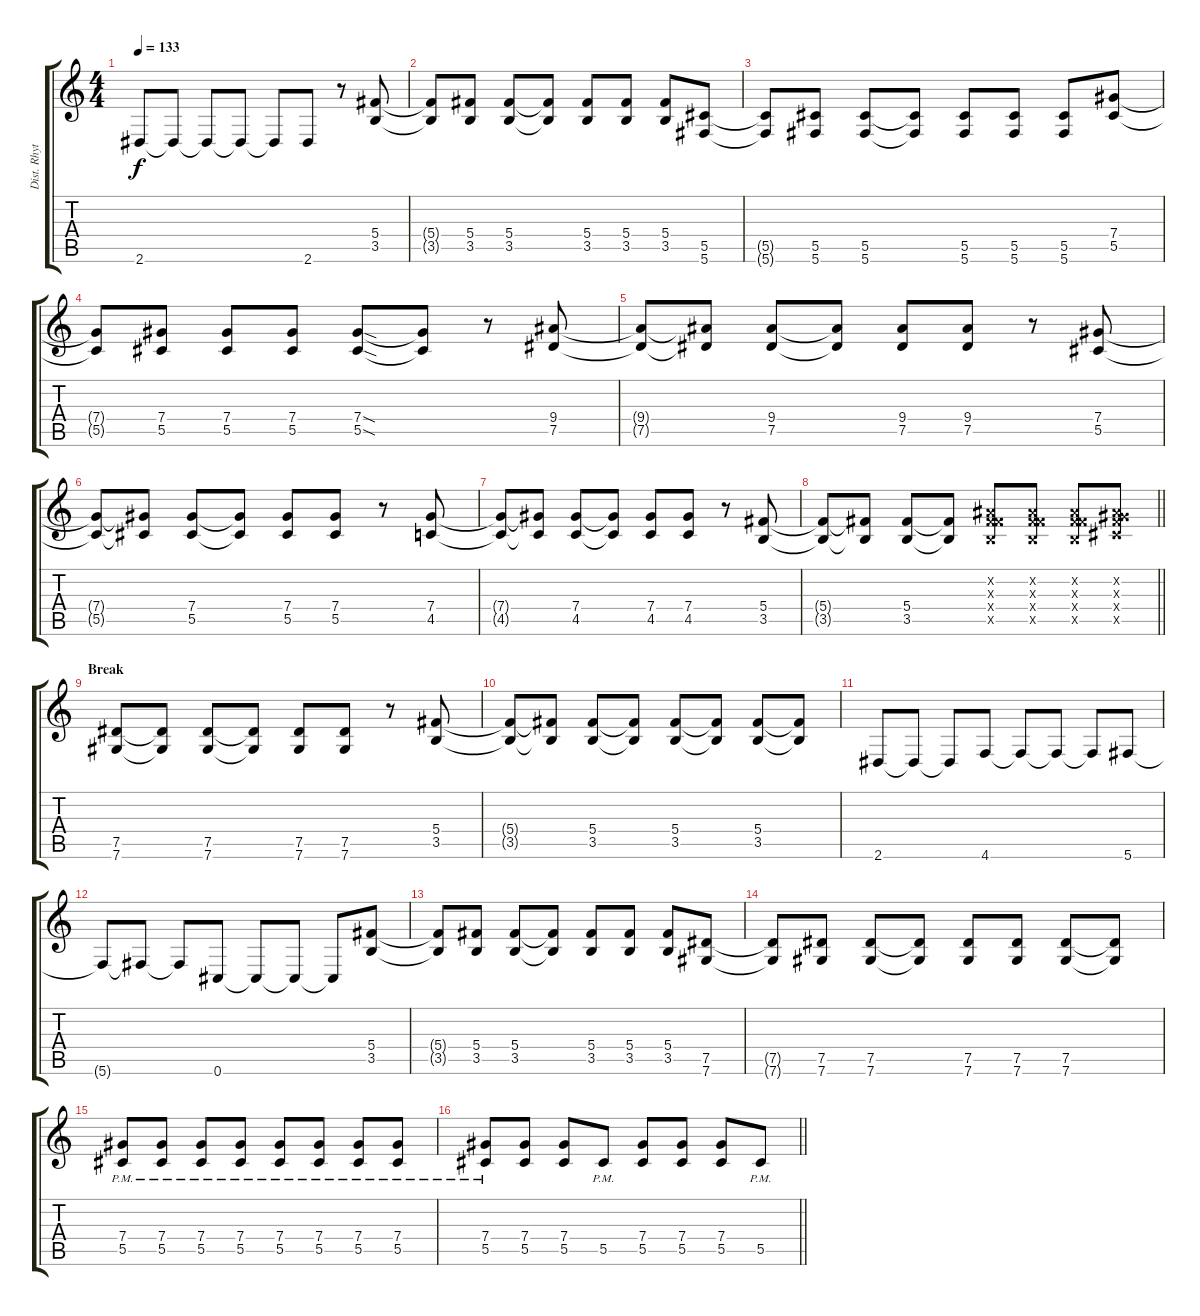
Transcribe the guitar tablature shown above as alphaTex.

\track ("Dist. Rhytm Guitar [L]" "Dist. Rhyt") {instrument distortionguitar}
\staff {score tabs}
\tuning (Eb4 Bb3 Gb3 Db3 Ab2 Db2) {hide}
\ts (4 4)
\tempo 133
\clef g2
\ks c
2.6{t}.8{dy f} 2.6{t}.8 2.6{t}.8 2.6{t}.8 2.6{t}.8 2.6.8 r.8 (5.4 3.5).8 |
(5.4{t} 3.5{t}).8 (5.4 3.5).8 (5.4 3.5).8 (5.4{t} 3.5{t}).8 (5.4 3.5).8 (5.4 3.5).8 (5.4 3.5).8 (5.5 5.6).8 |
(5.5{t} 5.6{t}).8 (5.5 5.6).8 (5.5 5.6).8 (5.5{t} 5.6{t}).8 (5.5 5.6).8 (5.5 5.6).8 (5.5 5.6).8 (7.4 5.5).8 |
(7.4{t} 5.5{t}).8 (7.4 5.5).8 (7.4 5.5).8 (7.4 5.5).8 (7.4{sod} 5.5{sod}).8 (7.4{t} 5.5{t}).8 r.8 (9.4 7.5).8 |
(9.4{t} 7.5{t}).8 (9.4{t} 7.5{t}).8 (9.4 7.5).8 (9.4{t} 7.5{t}).8 (9.4 7.5).8 (9.4 7.5).8 r.8 (7.4 5.5).8 |
(7.4{t} 5.5{t}).8 (7.4{t} 5.5{t}).8 (7.4 5.5).8 (7.4{t} 5.5{t}).8 (7.4 5.5).8 (7.4 5.5).8 r.8 (7.4 4.5).8 |
(7.4{t} 4.5{t}).8 (7.4{t} 4.5{t}).8 (7.4 4.5).8 (7.4{t} 4.5{t}).8 (7.4 4.5).8 (7.4 4.5).8 r.8 (5.4 3.5).8 |
\barLineRight lightlight
(5.4{t} 3.5{t}).8 (5.4{t} 3.5{t}).8 (5.4 3.5).8 (5.4{t} 3.5{t}).8 (0.2{x} 0.3{x} 5.4{x} 3.5{x}).8 (0.2{x} 0.3{x} 5.4{x} 3.5{x}).8 (0.2{x} 0.3{x} 5.4{x} 3.5{x}).8 (0.2{x} 0.3{x} 7.4{x} 5.5{x}).8 |
\section ("" "Break")
(7.5 7.6).8 (7.5{t} 7.6{t}).8 (7.5 7.6).8 (7.5{t} 7.6{t}).8 (7.5 7.6).8 (7.5 7.6).8 r.8 (5.4 3.5).8 |
(5.4{t} 3.5{t}).8 (5.4{t} 3.5{t}).8 (5.4 3.5).8 (5.4{t} 3.5{t}).8 (5.4 3.5).8 (5.4{t} 3.5{t}).8 (5.4 3.5).8 (5.4{t} 3.5{t}).8 |
2.6.8 2.6{t}.8 2.6{t}.8 4.6.8 4.6{t}.8 4.6{t}.8 4.6{t}.8 5.6.8 |
5.6{t}.8 5.6{t}.8 5.6{t}.8 0.6.8 0.6{t}.8 0.6{t}.8 0.6{t}.8 (5.4 3.5).8 |
(5.4{t} 3.5{t}).8 (5.4 3.5).8 (5.4 3.5).8 (5.4{t} 3.5{t}).8 (5.4 3.5).8 (5.4 3.5).8 (5.4 3.5).8 (7.5 7.6).8 |
(7.5{t} 7.6{t}).8 (7.5 7.6).8 (7.5 7.6).8 (7.5{t} 7.6{t}).8 (7.5 7.6).8 (7.5 7.6).8 (7.5 7.6).8 (7.5{t} 7.6{t}).8 |
(7.4{pm} 5.5{pm}).8 (7.4{pm} 5.5{pm}).8 (7.4{pm} 5.5{pm}).8 (7.4{pm} 5.5{pm}).8 (7.4{pm} 5.5{pm}).8 (7.4{pm} 5.5{pm}).8 (7.4{pm} 5.5{pm}).8 (7.4{pm} 5.5{pm}).8 |
\barLineRight lightlight
(7.4{pm} 5.5{pm}).8 (7.4 5.5).8 (7.4 5.5).8 5.5{pm}.8 (7.4 5.5).8 (7.4 5.5).8 (7.4 5.5).8 5.5{pm}.8
